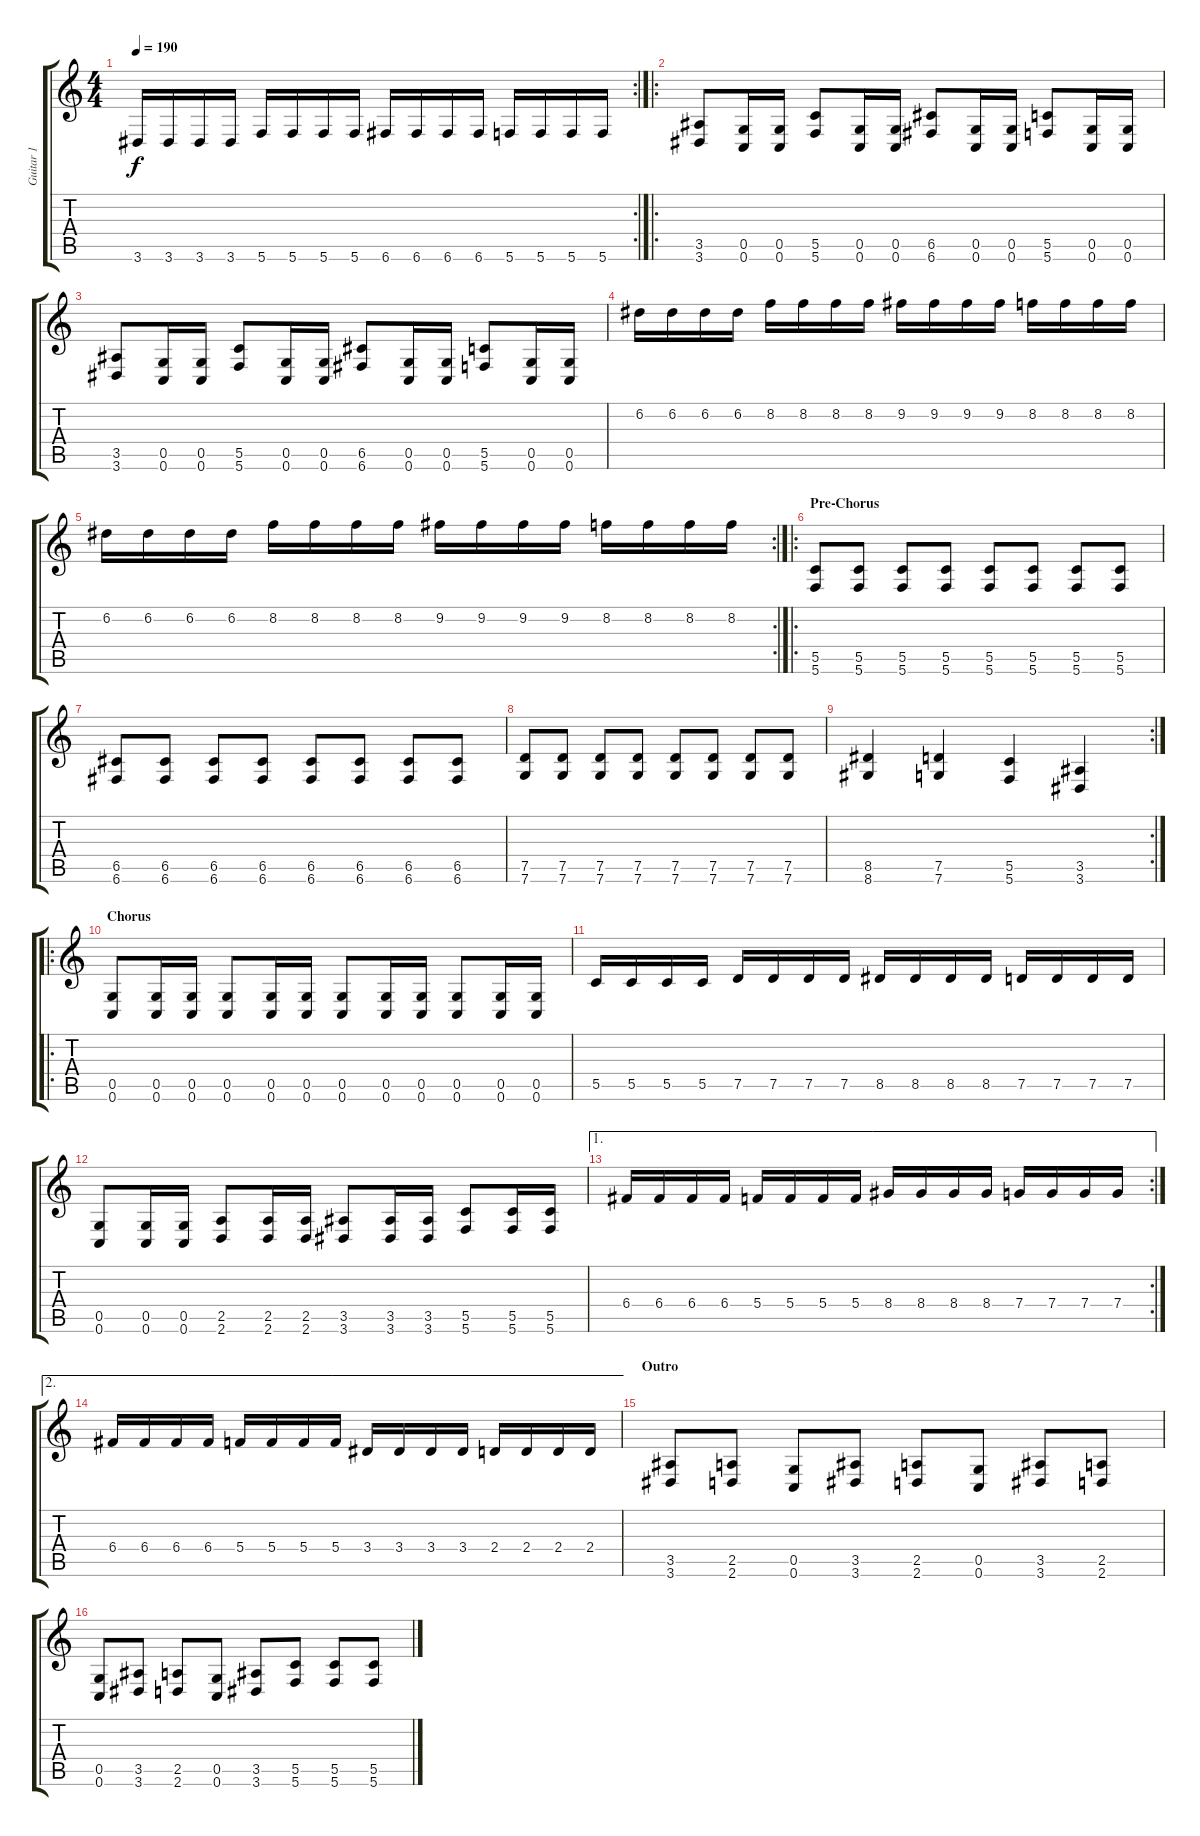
\track ("Guitar 1" "Guitar 1") {instrument distortionguitar}
\staff {score tabs}
\tuning (D4 A3 F3 C3 G2 C2) {hide}
\rc 2
\ts (4 4)
\tempo 190
\clef g2
\ks c
3.6.16{dy f} 3.6.16 3.6.16 3.6.16 5.6.16 5.6.16 5.6.16 5.6.16 6.6.16 6.6.16 6.6.16 6.6.16 5.6.16 5.6.16 5.6.16 5.6.16 |
\ro
(3.5 3.6).8 (0.5 0.6).16 (0.5 0.6).16 (5.5 5.6).8 (0.5 0.6).16 (0.5 0.6).16 (6.5 6.6).8 (0.5 0.6).16 (0.5 0.6).16 (5.5 5.6).8 (0.5 0.6).16 (0.5 0.6).16 |
(3.5 3.6).8 (0.5 0.6).16 (0.5 0.6).16 (5.5 5.6).8 (0.5 0.6).16 (0.5 0.6).16 (6.5 6.6).8 (0.5 0.6).16 (0.5 0.6).16 (5.5 5.6).8 (0.5 0.6).16 (0.5 0.6).16 |
6.2.16 6.2.16 6.2.16 6.2.16 8.2.16 8.2.16 8.2.16 8.2.16 9.2.16 9.2.16 9.2.16 9.2.16 8.2.16 8.2.16 8.2.16 8.2.16 |
\rc 2
6.2.16 6.2.16 6.2.16 6.2.16 8.2.16 8.2.16 8.2.16 8.2.16 9.2.16 9.2.16 9.2.16 9.2.16 8.2.16 8.2.16 8.2.16 8.2.16 |
\ro
\section ("" "Pre-Chorus")
(5.5 5.6).8 (5.5 5.6).8 (5.5 5.6).8 (5.5 5.6).8 (5.5 5.6).8 (5.5 5.6).8 (5.5 5.6).8 (5.5 5.6).8 |
(6.5 6.6).8 (6.5 6.6).8 (6.5 6.6).8 (6.5 6.6).8 (6.5 6.6).8 (6.5 6.6).8 (6.5 6.6).8 (6.5 6.6).8 |
(7.5 7.6).8 (7.5 7.6).8 (7.5 7.6).8 (7.5 7.6).8 (7.5 7.6).8 (7.5 7.6).8 (7.5 7.6).8 (7.5 7.6).8 |
\rc 2
(8.5 8.6).4 (7.5 7.6).4 (5.5 5.6).4 (3.5 3.6).4 |
\ro
\section ("" "Chorus")
(0.5 0.6).8 (0.5 0.6).16 (0.5 0.6).16 (0.5 0.6).8 (0.5 0.6).16 (0.5 0.6).16 (0.5 0.6).8 (0.5 0.6).16 (0.5 0.6).16 (0.5 0.6).8 (0.5 0.6).16 (0.5 0.6).16 |
5.5.16 5.5.16 5.5.16 5.5.16 7.5.16 7.5.16 7.5.16 7.5.16 8.5.16 8.5.16 8.5.16 8.5.16 7.5.16 7.5.16 7.5.16 7.5.16 |
(0.5 0.6).8 (0.5 0.6).16 (0.5 0.6).16 (2.5 2.6).8 (2.5 2.6).16 (2.5 2.6).16 (3.5 3.6).8 (3.5 3.6).16 (3.5 3.6).16 (5.5 5.6).8 (5.5 5.6).16 (5.5 5.6).16 |
\ae 1
\rc 2
6.4.16 6.4.16 6.4.16 6.4.16 5.4.16 5.4.16 5.4.16 5.4.16 8.4.16 8.4.16 8.4.16 8.4.16 7.4.16 7.4.16 7.4.16 7.4.16 |
\ae 2
6.4.16 6.4.16 6.4.16 6.4.16 5.4.16 5.4.16 5.4.16 5.4.16 3.4.16 3.4.16 3.4.16 3.4.16 2.4.16 2.4.16 2.4.16 2.4.16 |
\section ("" "Outro")
(3.5 3.6).8 (2.5 2.6).8 (0.5 0.6).8 (3.5 3.6).8 (2.5 2.6).8 (0.5 0.6).8 (3.5 3.6).8 (2.5 2.6).8 |
(0.5 0.6).8 (3.5 3.6).8 (2.5 2.6).8 (0.5 0.6).8 (3.5 3.6).8 (5.5 5.6).8 (5.5 5.6).8 (5.5 5.6).8
